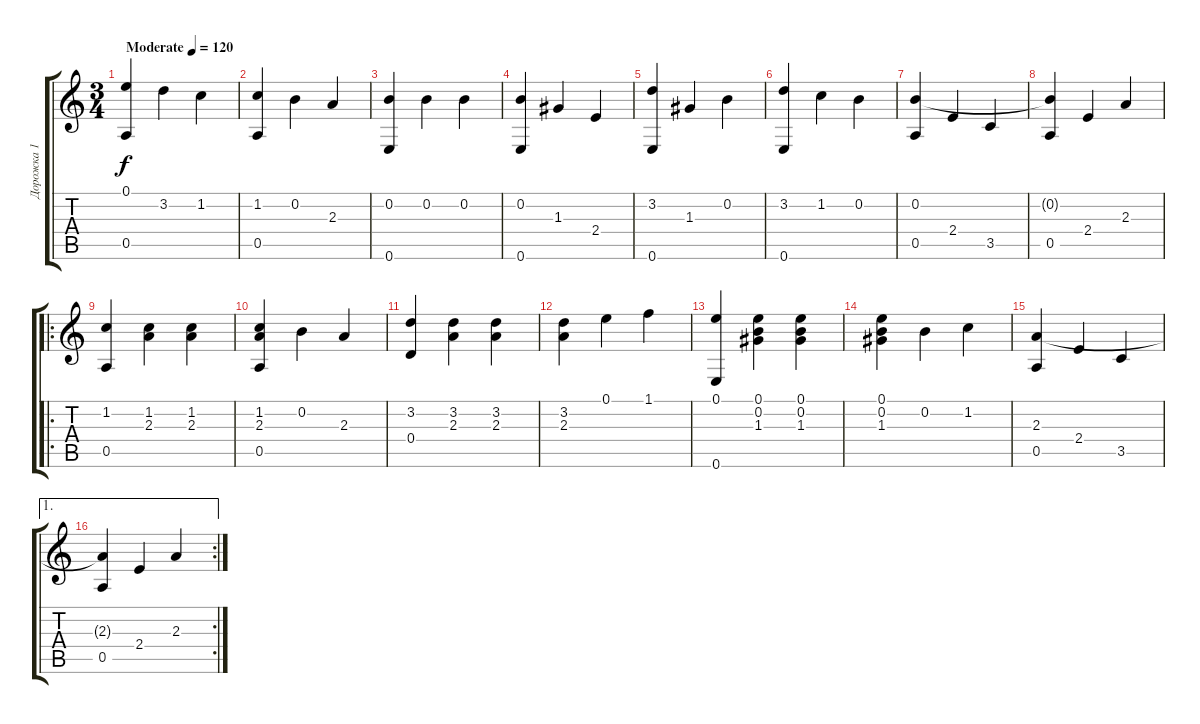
\track ("Дорожка 1" "Дорожка 1") {instrument acousticguitarsteel}
\staff {score tabs}
\tuning (E4 B3 G3 D3 A2 E2) {hide}
\ts (3 4)
\tempo (120 "Moderate")
\clef g2
\ks c
(0.1 0.5).4{dy f instrument acousticguitarsteel} 3.2.4 1.2.4 |
(1.2 0.5).4 0.2.4 2.3.4 |
(0.2 0.6).4 0.2.4 0.2.4 |
(0.2 0.6).4 1.3.4 2.4.4 |
(3.2 0.6).4 1.3.4 0.2.4 |
(3.2 0.6).4 1.2.4 0.2.4 |
(0.2 0.5).4 2.4.4 3.5.4 |
(0.2{t} 0.5).4 2.4.4 2.3.4 |
\ro
(1.2 0.5).4 (1.2 2.3).4 (1.2 2.3).4 |
(1.2 2.3 0.5).4 0.2.4 2.3.4 |
(3.2 0.4).4 (3.2 2.3).4 (3.2 2.3).4 |
(3.2 2.3).4 0.1.4 1.1.4 |
(0.1 0.6).4 (0.1 0.2 1.3).4 (0.1 0.2 1.3).4 |
(0.1 0.2 1.3).4 0.2.4 1.2.4 |
(2.3 0.5).4 2.4.4 3.5.4 |
\ae 1
\rc 2
(2.3{t} 0.5).4 2.4.4 2.3.4
